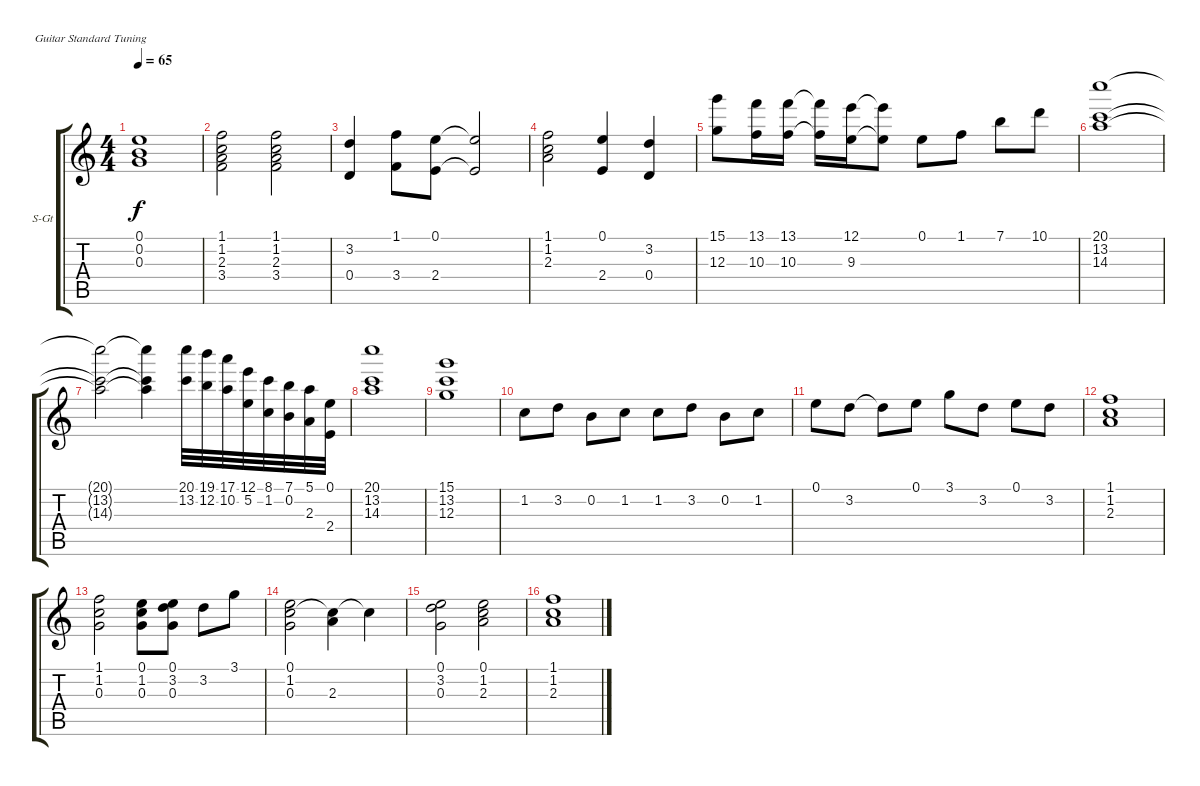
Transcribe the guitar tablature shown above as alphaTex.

\bracketExtendMode groupsimilarinstruments
\firstSystemTrackNameOrientation horizontal
\otherSystemsTrackNameOrientation horizontal
\track ("ÏÒÀÖ" "S-Gt") {instrument stringensemble1}
\staff {score tabs}
\tuning (E4 B3 G3 D3 A2 E2)
\displaytranspose 12
\ts (4 4)
\tempo 65
\clef g2
\ks c
(0.1 0.2 0.3).1{dy f} |
(1.1 1.2 2.3 3.4).2 (1.1 1.2 2.3 3.4).2 |
(3.2 0.4).4 (1.1 3.4).8 (0.1 2.4).8 (0.1{t} 2.4{t}).2 |
(1.1 1.2 2.3).2 (0.1 2.4).4 (3.2 0.4).4 |
(15.1 12.3).8 (13.1 10.3).16 (13.1 10.3).16 (13.1{t} 10.3{t}).16 (12.1 9.3).16 (12.1{t} 9.3{t}).8 0.1.8 1.1.8 7.1.8 10.1.8 |
(20.1 13.2 14.3).1 |
(20.1{t} 13.2{t} 14.3{t}).2 (20.1{t} 13.2{t} 14.3{t}).4 (20.1 13.2).32 (19.1 12.2).32 (17.1 10.2).32 (12.1 5.2).32 (8.1 1.2).32 (7.1 0.2).32 (5.1 2.3).32 (0.1 2.4).32 |
(20.1 13.2 14.3).1 |
(15.1 13.2 12.3).1 |
1.2.8 3.2.8 0.2.8 1.2.8 1.2.8 3.2.8 0.2.8 1.2.8 |
0.1.8 3.2.8 3.2{t}.8 0.1.8 3.1.8 3.2.8 0.1.8 3.2.8 |
(1.1 1.2 2.3).1 |
(1.1 1.2 0.3).2 (0.1 1.2 0.3).8 (0.1 3.2 0.3).8 3.2.8 3.1.8 |
(0.1 1.2 0.3).2 (2.3 1.2{t}).4 1.2{t}.4 |
(0.1 3.2 0.3).2 (0.1 1.2 2.3).2 |
(1.1 1.2 2.3).1
